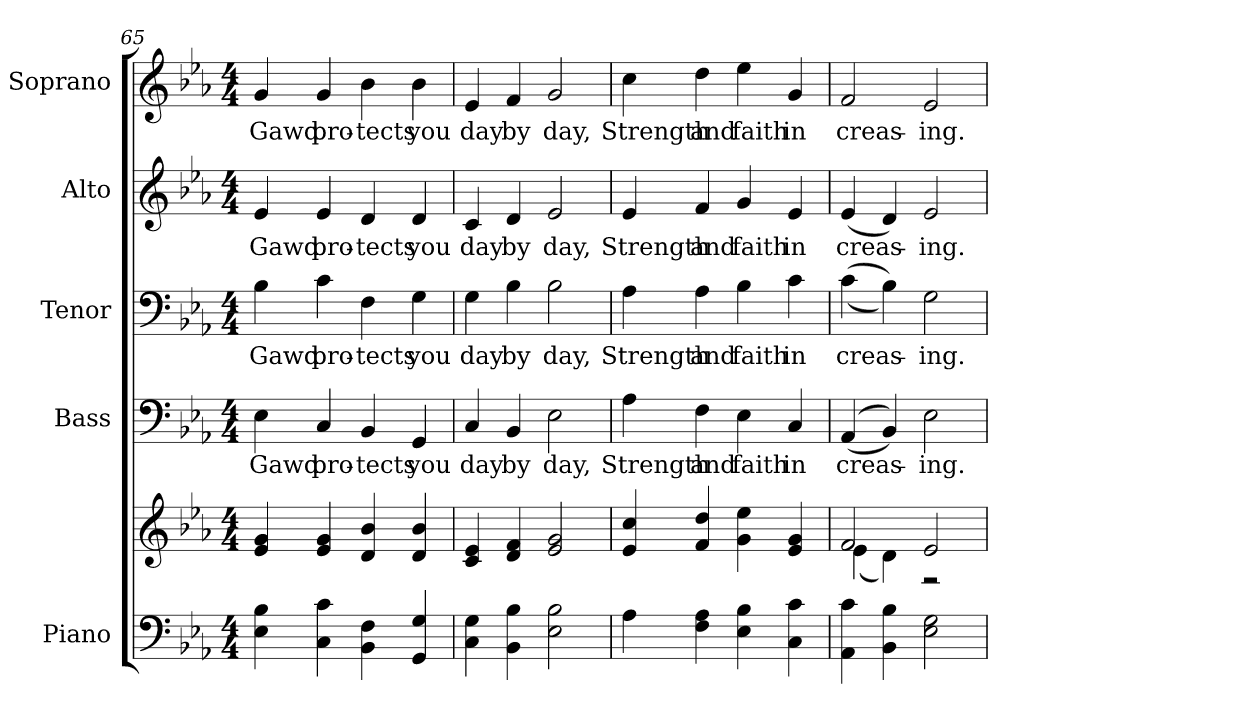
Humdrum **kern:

**kern	**kern	**kern	**text	**kern	**text	**kern	**text	**kern	**text
*part5	*part5	*part4	*part4	*part3	*part3	*part2	*part2	*part1	*part1
*staff6	*staff5	*staff4	*staff4	*staff3	*staff3	*staff2	*staff2	*staff1	*staff1
*I"Piano	*	*I"Bass	*	*I"Tenor	*	*I"Alto	*	*I"Soprano	*
*I'Pno.	*	*I'B.	*	*I'T.	*	*I'A.	*	*I'S.	*
!!LO:PB:g=z
*clefF4	*clefG2	*clefF4	*	*clefF4	*	*clefG2	*	*clefG2	*
*k[b-e-a-]	*k[b-e-a-]	*k[b-e-a-]	*	*k[b-e-a-]	*	*k[b-e-a-]	*	*k[b-e-a-]	*
*E-:	*E-:	*E-:	*	*E-:	*	*E-:	*	*E-:	*
*M4/4	*M4/4	*M4/4	*	*M4/4	*	*M4/4	*	*M4/4	*
=65	=65	=65	=65	=65	=65	=65	=65	=65	=65
!	!	!	!LO:LY:b:color=#000000	!	!	!	!	!	!
!	!	!	!	!	!LO:LY:b:color=#000000	!	!	!	!
!	!	!	!	!	!	!	!LO:LY:b:color=#000000	!	!
!	!	!	!	!	!	!	!	!	!LO:LY:b:color=#000000
4E-i\ 4B-i	4e-i/ 4gi	4E-i\	Gawd	4B-i\	Gawd	4e-i/	Gawd	4gi/	Gawd
!	!	!	!LO:LY:b:color=#000000	!	!	!	!	!	!
!	!	!	!	!	!LO:LY:b:color=#000000	!	!	!	!
!	!	!	!	!	!	!	!LO:LY:b:color=#000000	!	!
!	!	!	!	!	!	!	!	!	!LO:LY:b:color=#000000
4Ci\ 4ci	4e-i/ 4gi	4Ci/	pro-	4ci\	pro-	4e-i/	pro-	4gi/	pro-
!	!	!	!LO:LY:b:color=#000000	!	!	!	!	!	!
!	!	!	!	!	!LO:LY:b:color=#000000	!	!	!	!
!	!	!	!	!	!	!	!LO:LY:b:color=#000000	!	!
!	!	!	!	!	!	!	!	!	!LO:LY:b:color=#000000
4BB-i\ 4Fi	4di/ 4b-i	4BB-i/	-tects	4Fi\	-tects	4di/	-tects	4b-i\	-tects
!	!	!	!LO:LY:b:color=#000000	!	!	!	!	!	!
!	!	!	!	!	!LO:LY:b:color=#000000	!	!	!	!
!	!	!	!	!	!	!	!LO:LY:b:color=#000000	!	!
!	!	!	!	!	!	!	!	!	!LO:LY:b:color=#000000
4GGi/ 4Gi	4di/ 4b-i	4GGi/	you	4Gi\	you	4di/	you	4b-i\	you
=66	=66	=66	=66	=66	=66	=66	=66	=66	=66
!	!	!	!LO:LY:b:color=#000000	!	!	!	!	!	!
!	!	!	!	!	!LO:LY:b:color=#000000	!	!	!	!
!	!	!	!	!	!	!	!LO:LY:b:color=#000000	!	!
!	!	!	!	!	!	!	!	!	!LO:LY:b:color=#000000
4Ci\ 4Gi	4ci/ 4e-i	4Ci/	day	4Gi\	day	4ci/	day	4e-i/	day
!	!	!	!LO:LY:b:color=#000000	!	!	!	!	!	!
!	!	!	!	!	!LO:LY:b:color=#000000	!	!	!	!
!	!	!	!	!	!	!	!LO:LY:b:color=#000000	!	!
!	!	!	!	!	!	!	!	!	!LO:LY:b:color=#000000
4BB-i\ 4B-i	4di/ 4fi	4BB-i/	by	4B-i\	by	4di/	by	4fi/	by
!	!	!	!LO:LY:b:color=#000000	!	!	!	!	!	!
!	!	!	!	!	!LO:LY:b:color=#000000	!	!	!	!
!	!	!	!	!	!	!	!LO:LY:b:color=#000000	!	!
!	!	!	!	!	!	!	!	!	!LO:LY:b:color=#000000
2E-i\ 2B-i	2e-i/ 2gi	2E-i\	day,	2B-i\	day,	2e-i/	day,	2gi/	day,
!!LO:PB:g=z
=67	=67	=67	=67	=67	=67	=67	=67	=67	=67
!	!	!	!LO:LY:b:color=#000000	!	!	!	!	!	!
!	!	!	!	!	!LO:LY:b:color=#000000	!	!	!	!
!	!	!	!	!	!	!	!LO:LY:b:color=#000000	!	!
!	!	!	!	!	!	!	!	!	!LO:LY:b:color=#000000
4A-i\	4e-i/ 4cci	4A-i\	Strength	4A-i\	Strength	4e-i/	Strength	4cci\	Strength
!	!	!	!LO:LY:b:color=#000000	!	!	!	!	!	!
!	!	!	!	!	!LO:LY:b:color=#000000	!	!	!	!
!	!	!	!	!	!	!	!LO:LY:b:color=#000000	!	!
!	!	!	!	!	!	!	!	!	!LO:LY:b:color=#000000
4Fi\ 4A-i	4fi/ 4ddi	4Fi\	and	4A-i\	and	4fi/	and	4ddi\	and
!	!	!	!LO:LY:b:color=#000000	!	!	!	!	!	!
!	!	!	!	!	!LO:LY:b:color=#000000	!	!	!	!
!	!	!	!	!	!	!	!LO:LY:b:color=#000000	!	!
!	!	!	!	!	!	!	!	!	!LO:LY:b:color=#000000
4E-i\ 4B-i	4gi\ 4ee-i	4E-i\	faith	4B-i\	faith	4gi/	faith	4ee-i\	faith
!	!	!	!LO:LY:b:color=#000000	!	!	!	!	!	!
!	!	!	!	!	!LO:LY:b:color=#000000	!	!	!	!
!	!	!	!	!	!	!	!LO:LY:b:color=#000000	!	!
!	!	!	!	!	!	!	!	!	!LO:LY:b:color=#000000
4Ci\ 4ci	4e-i/ 4gi	4Ci/	in	4ci\	in	4e-i/	in	4gi/	in
=68	=68	=68	=68	=68	=68	=68	=68	=68	=68
*	*^	*	*	*	*	*	*	*	*
!	!	!	!	!LO:LY:b:color=#000000	!	!	!	!	!	!
!	!	!	!	!	!	!LO:LY:b:color=#000000	!	!	!	!
!	!	!	!	!	!	!	!	!LO:LY:b:color=#000000	!	!
!	!	!	!	!	!	!	!	!	!	!LO:LY:b:color=#000000
4AA-i\ 4ci	2fi/	(4e-i\	((4AA-i/	creas-	((4ci\	creas-	(4e-i/	creas-	2fi/	creas-
4BB-i\ 4B-i	.	4di\)	4BB-i/))	.	4B-i\))	.	4di/)	.	.	.
!	!	!	!	!LO:LY:b:color=#000000	!	!	!	!	!	!
!	!	!	!	!	!	!LO:LY:b:color=#000000	!	!	!	!
!	!	!	!	!	!	!	!	!LO:LY:b:color=#000000	!	!
!	!	!	!	!	!	!	!	!	!	!LO:LY:b:color=#000000
2E-i\ 2Gi	2e-i/	2r	2E-i\	-ing.	2Gi\	-ing.	2e-i/	-ing.	2e-i/	-ing.
*	*v	*v	*	*	*	*	*	*	*	*
=	=	=	=	=	=	=	=	=	=
*-	*-	*-	*-	*-	*-	*-	*-	*-	*-
